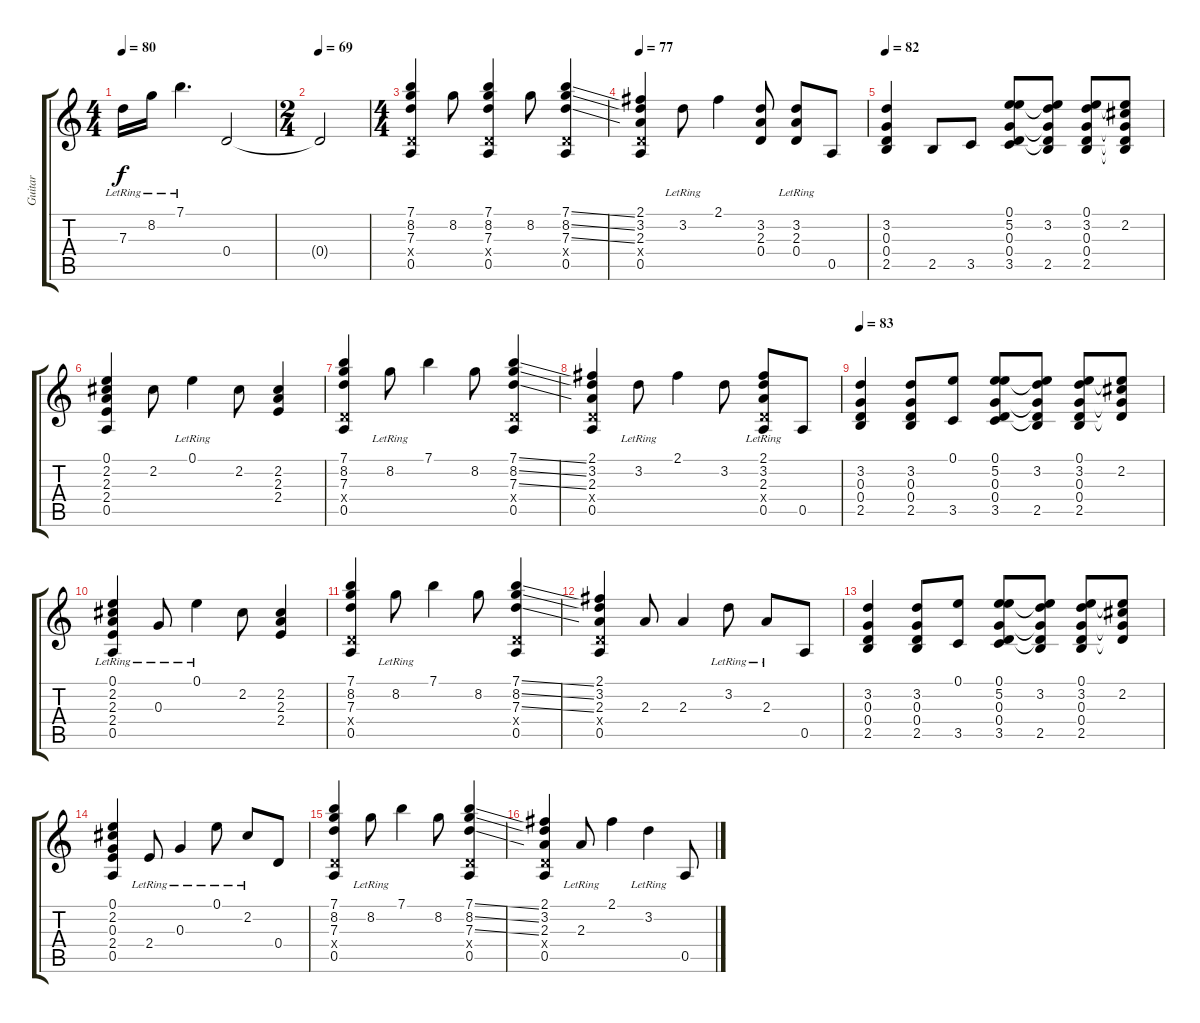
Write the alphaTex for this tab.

\track ("Guitar" "Guitar") {instrument distortionguitar}
\staff {score tabs}
\tuning (E4 B3 G3 D3 A2 E2) {hide}
\ts (4 4)
\tempo 80
\clef g2
\ks c
7.3{lr}.16{dy f} 8.2{lr}.16 7.1{lr}.4{d} 0.4.2 |
\ts (2 4)
\tempo 69
0.4{t}.2 |
\ts (4 4)
(7.1 8.2 7.3 0.4{x} 0.5).4 8.2.8 (7.1 8.2 7.3 0.4{x} 0.5).4 8.2.8 (7.1{ss} 8.2{ss} 7.3{ss} 0.4{x} 0.5).4 |
\tempo 77
(2.1 3.2 2.3 0.4{x} 0.5).4 3.2{lr}.8 2.1.4 (3.2 2.3 0.4).8 (3.2 2.3 0.4{lr}).8 0.5.8 |
\tempo 82
(3.2 0.3 0.4 2.5).4 2.5.8 3.5.8 (0.1 5.2 0.3 0.4 3.5).8 (0.1{t} 3.2 0.3{t} 0.4{t} 2.5).8 (0.1 3.2 0.3 0.4 2.5).8 (0.1{t} 2.2 0.3{t} 0.4{t} 2.5{t}).8 |
(0.1 2.2 2.3 2.4 0.5).4 2.2.8 0.1{lr}.4 2.2.8 (2.2 2.3 2.4).4 |
(7.1 8.2 7.3 0.4{x} 0.5).4 8.2{lr}.8 7.1.4 8.2.8 (7.1{ss} 8.2{ss} 7.3{ss} 0.4{x} 0.5).4 |
(2.1 3.2 2.3 0.4{x} 0.5).4 3.2{lr}.8 2.1.4 3.2.8 (2.1{lr} 3.2{lr} 2.3{lr} 0.4{x} 0.5).8 0.5.8 |
\tempo 83
(3.2 0.3 0.4 2.5).4 (3.2 0.3 0.4 2.5).8 (0.1 3.5).8 (0.1 5.2 0.3 0.4 3.5).8 (0.1{t} 3.2 0.3{t} 0.4{t} 2.5).8 (0.1 3.2 0.3 0.4 2.5).8 (0.1{t} 2.2 0.3{t} 0.4{t}).8 |
(0.1 2.2 2.3 2.4 0.5{lr}).4 0.3{lr}.8 0.1{lr}.4 2.2.8 (2.2 2.3 2.4).4 |
(7.1 8.2 7.3 0.4{x} 0.5).4 8.2{lr}.8 7.1.4 8.2.8 (7.1{ss} 8.2{ss} 7.3{ss} 0.4{x} 0.5).4 |
(2.1 3.2 2.3 0.4{x} 0.5).4 2.3.8 2.3.4 3.2{lr}.8 2.3{lr}.8 0.5.8 |
(3.2 0.3 0.4 2.5).4 (3.2 0.3 0.4 2.5).8 (0.1 3.5).8 (0.1 5.2 0.3 0.4 3.5).8 (0.1{t} 3.2 0.3{t} 0.4{t} 2.5).8 (0.1 3.2 0.3 0.4 2.5).8 (0.1{t} 2.2 0.3{t} 0.4{t}).8 |
(0.1 2.2 0.3 2.4 0.5).4 2.4{lr}.8 0.3{lr}.4 0.1{lr}.8 2.2{lr}.8 0.4.8 |
(7.1 8.2 7.3 0.4{x} 0.5).4 8.2{lr}.8 7.1.4 8.2.8 (7.1{ss} 8.2{ss} 7.3{ss} 0.4{x} 0.5).4 |
(2.1 3.2 2.3 0.4{x} 0.5).4 2.3{lr}.8 2.1.4 3.2{lr}.4 0.5.8
